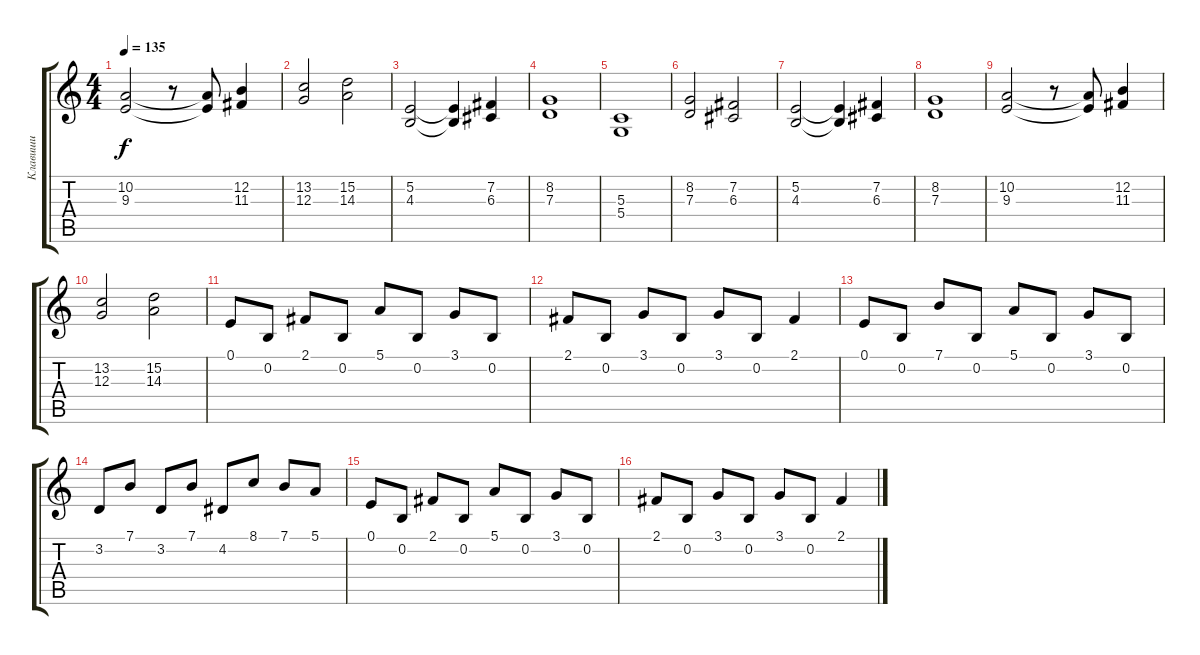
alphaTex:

\track ("Клавиши" "Клавиши") {instrument stringensemble1}
\staff {score tabs}
\tuning (E4 B3 G3 D3 A2 E2) {hide}
\ts (4 4)
\tempo 135
\clef g2
\ks c
(10.2 9.3).2{dy f} r.8 (10.2{t} 9.3{t}).8 (12.2 11.3).4 |
(13.2 12.3).2 (15.2 14.3).2 |
(5.2 4.3).2 (5.2{t} 4.3{t}).4 (7.2 6.3).4 |
(8.2 7.3).1 |
(5.3 5.4).1 |
(8.2 7.3).2 (7.2 6.3).2 |
(5.2 4.3).2 (5.2{t} 4.3{t}).4 (7.2 6.3).4 |
(8.2 7.3).1 |
(10.2 9.3).2 r.8 (10.2{t} 9.3{t}).8 (12.2 11.3).4 |
(13.2 12.3).2 (15.2 14.3).2 |
0.1.8 0.2.8 2.1.8 0.2.8 5.1.8 0.2.8 3.1.8 0.2.8 |
2.1.8 0.2.8 3.1.8 0.2.8 3.1.8 0.2.8 2.1.4 |
0.1.8 0.2.8 7.1.8 0.2.8 5.1.8 0.2.8 3.1.8 0.2.8 |
3.2.8 7.1.8 3.2.8 7.1.8 4.2.8 8.1.8 7.1.8 5.1.8 |
0.1.8 0.2.8 2.1.8 0.2.8 5.1.8 0.2.8 3.1.8 0.2.8 |
2.1.8 0.2.8 3.1.8 0.2.8 3.1.8 0.2.8 2.1.4
